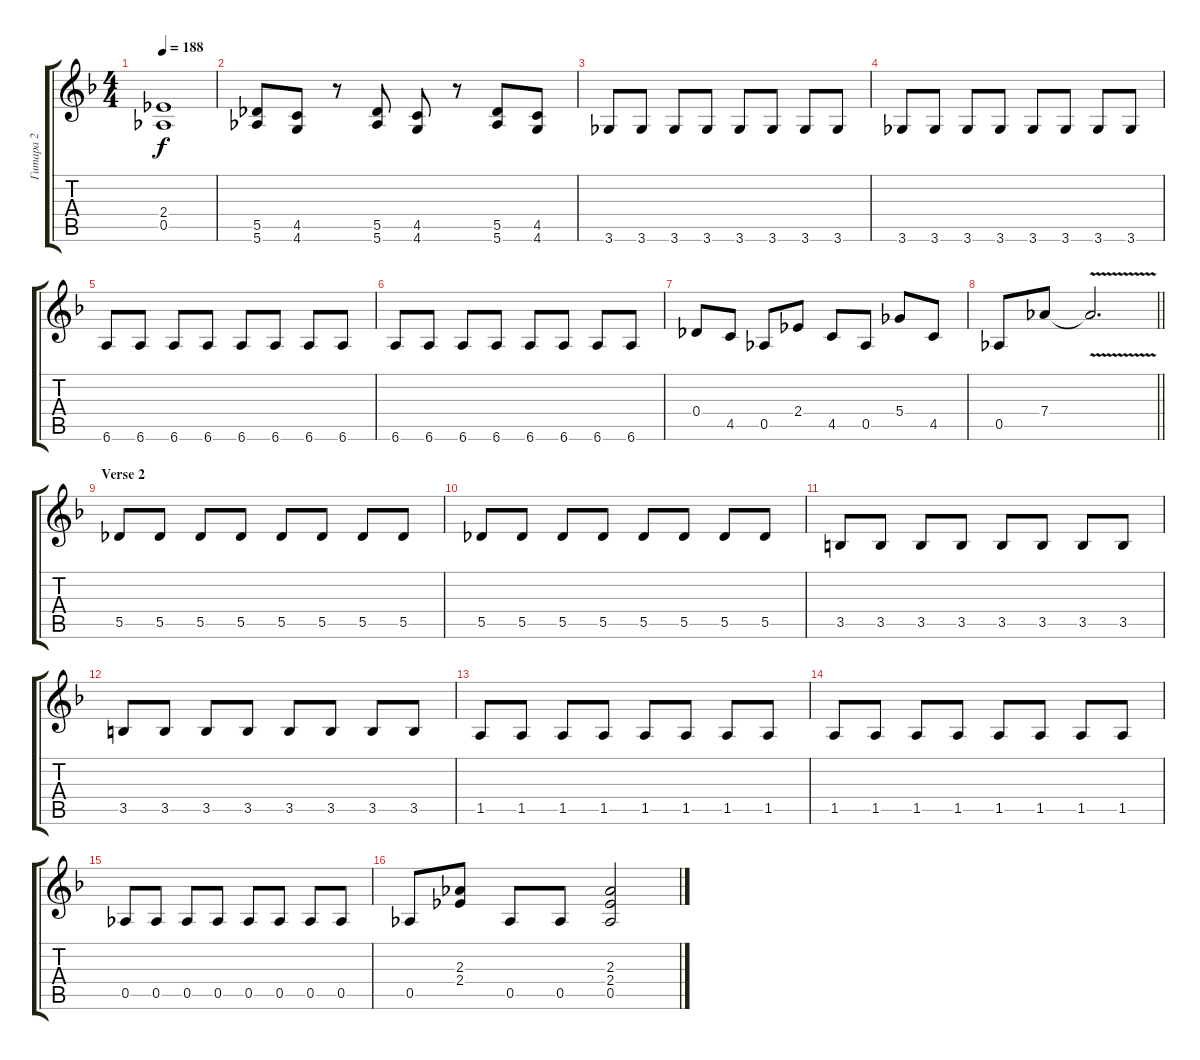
\track ("Гитара 2" "Гитара 2") {instrument distortionguitar}
\staff {score tabs}
\tuning (Eb4 Bb3 Gb3 Db3 Ab2 Eb2) {hide}
\ts (4 4)
\tempo 188
\clef g2
\ks dminor
(2.4 0.5).1{dy f} |
(5.5 5.6).8 (4.5 4.6).8 r.8 (5.5 5.6).8 (4.5 4.6).8 r.8 (5.5 5.6).8 (4.5 4.6).8 |
3.6.8 3.6.8 3.6.8 3.6.8 3.6.8 3.6.8 3.6.8 3.6.8 |
3.6.8 3.6.8 3.6.8 3.6.8 3.6.8 3.6.8 3.6.8 3.6.8 |
6.6.8 6.6.8 6.6.8 6.6.8 6.6.8 6.6.8 6.6.8 6.6.8 |
6.6.8 6.6.8 6.6.8 6.6.8 6.6.8 6.6.8 6.6.8 6.6.8 |
0.4.8 4.5.8 0.5.8 2.4.8 4.5.8 0.5.8 5.4.8 4.5.8 |
\barLineRight lightlight
0.5.8 7.4.8 7.4{v t}.2{d} |
\section ("" "Verse 2")
5.5.8 5.5.8 5.5.8 5.5.8 5.5.8 5.5.8 5.5.8 5.5.8 |
5.5.8 5.5.8 5.5.8 5.5.8 5.5.8 5.5.8 5.5.8 5.5.8 |
3.5.8 3.5.8 3.5.8 3.5.8 3.5.8 3.5.8 3.5.8 3.5.8 |
3.5.8 3.5.8 3.5.8 3.5.8 3.5.8 3.5.8 3.5.8 3.5.8 |
1.5.8 1.5.8 1.5.8 1.5.8 1.5.8 1.5.8 1.5.8 1.5.8 |
1.5.8 1.5.8 1.5.8 1.5.8 1.5.8 1.5.8 1.5.8 1.5.8 |
0.5.8 0.5.8 0.5.8 0.5.8 0.5.8 0.5.8 0.5.8 0.5.8 |
0.5.8 (2.3 2.4).8 0.5.8 0.5.8 (2.3 2.4 0.5).2
